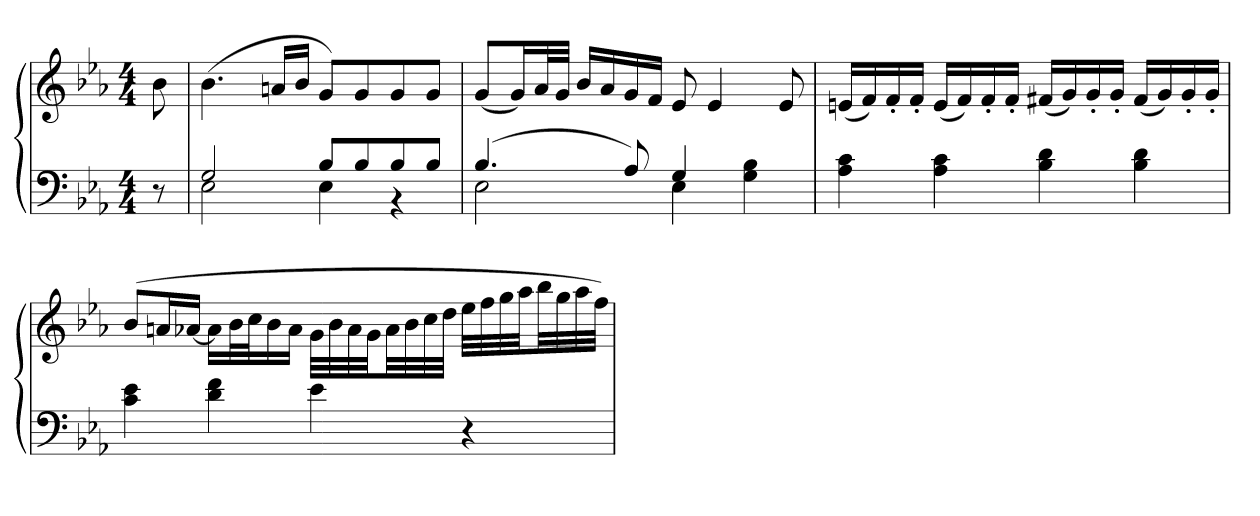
**kern	**kern
*part1	*part1
*staff2	*staff1
*clefF4	*clefG2
*k[b-e-a-]	*k[b-e-a-]
*M4/4	*M4/4
=	=
8r	8b-
=	=
*^	*
2G	2E-	(4.b-
.	.	16anLL
.	.	16b-JJ
8B-L	4E-	8gL)
8B-	.	8g
8B-	4r	8g
8B-J	.	8gJ
=	=	=
(4.B-	2E-	(8gL
.	.	16gL)
.	.	32a-L
.	.	32gJJJ
.	.	16b-LL
.	.	16a-
8A-)	.	16g
.	.	16fJJ
4G	4E-	8e-
.	.	4e-
4G 4B-	4ryy	.
.	.	8e-
*v	*v	*
=	=
4A- 4c	(16enLL
.	16f)
.	16f'
.	16f'JJ
4A- 4c	(16eLL
.	16f)
.	16f'
.	16f'JJ
4B- 4d	(16f#XLL
.	16g)
.	16g'
.	16g'JJ
4B- 4d	(16f#LL
.	16g)
.	16g'
.	16g'JJ
=	=
4c 4e-	(8b-L
.	16anL
.	[16a-XJJ
4d 4f	16a-LL]
.	32b-L
.	32ccJ
.	16b-
.	16a-JJ
4e-	32gLLL
.	32b-
.	32a-
.	32gJJ
.	32a-LL
.	32b-
.	32cc
.	32ddJJJ
4r	32ee-LLL
.	32ff
.	32gg
.	32aa-JJ
.	32bb-LL
.	32gg
.	32aa-
.	32ffJJJ)
=	=
*-	*-
